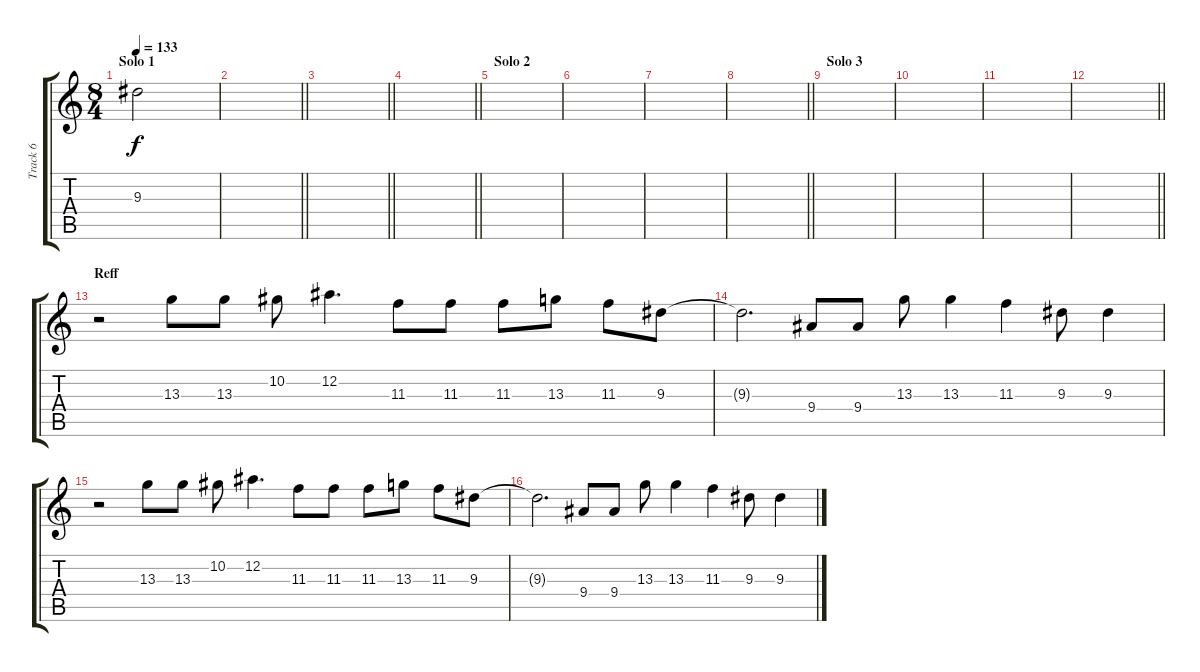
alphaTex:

\track ("Track 6" "Track 6") {instrument acousticguitarsteel}
\staff {score tabs}
\tuning (Eb4 Bb3 Gb3 Db3 Ab2 Eb2) {hide}
\ts (8 4)
\section ("" "Solo 1")
\tempo 133
\clef g2
\ks c
9.3.2{dy f} |
\barLineRight lightlight
|
\barLineRight lightlight
|
\barLineRight lightlight
|
\section ("" "Solo 2")
|
|
|
\barLineRight lightlight
|
\section ("" "Solo 3")
|
|
|
\barLineRight lightlight
|
\section ("" "Reff")
r.2 13.3.8 13.3.8 10.2.8 12.2.4{d} 11.3.8 11.3.8 11.3.8 13.3.8 11.3.8 9.3.8 |
9.3{t}.2{d} 9.4.8 9.4.8 13.3.8 13.3.4 11.3.4 9.3.8 9.3.4 |
r.2 13.3.8 13.3.8 10.2.8 12.2.4{d} 11.3.8 11.3.8 11.3.8 13.3.8 11.3.8 9.3.8 |
9.3{t}.2{d} 9.4.8 9.4.8 13.3.8 13.3.4 11.3.4 9.3.8 9.3.4
